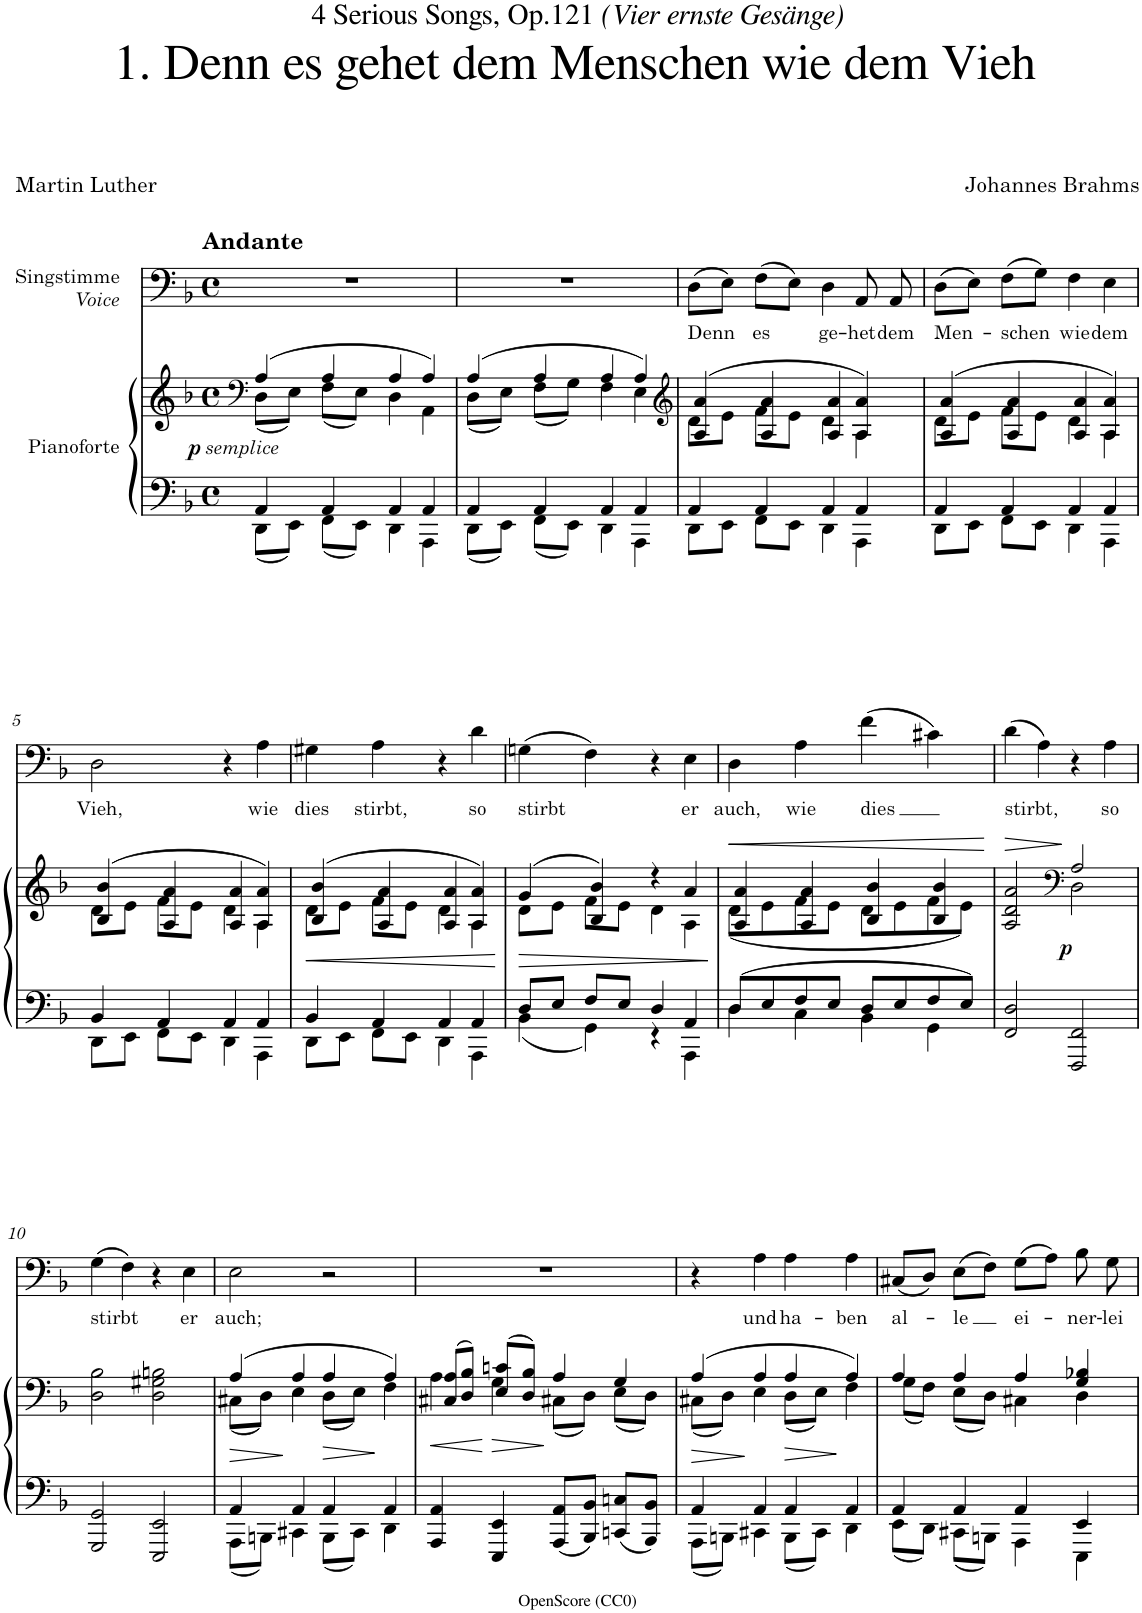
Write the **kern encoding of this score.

**kern	**kern	**dynam	**kern	**text
*part2	*part2	*part2	*part1	*part1
*staff3	*staff2	*staff2/3	*staff1	*staff1
*I"Pianoforte	*	*	*I"Singstimme Voice	*
*I'Pno	*	*	*	*
*clefF4	*clefF4	*	*clefF4	*
*k[b-]	*k[b-]	*	*k[b-]	*
*M4/4	*M4/4	*	*M4/4	*
*met(c)	*met(c)	*	*met(c)	*
=1	=1	=1	=1	=1
*^	*^	*	*	*
!	!	!	!	!	!LO:TX:a:B:t=Andante	!
!	!	!	!	!LO:DY:b	!	!
!	!	!	!	!LO:DY:n=1:b	!	!
4AA/	8DD\L	(4A/	(8D\L	p other-dynamics	1r	.
.	8EE\J	.	8E\J)	.	.	.
4AA/	8FF\L	4A/	(8F\L	.	.	.
.	8EE\J	.	8E\J)	.	.	.
4AA/	4DD\	4A/	4D\	.	.	.
4AA/	4AAA\	4A/)	4AA\	.	.	.
=2	=2	=2	=2	=2	=2	=2
4AA/	8DD\L	(4A/	(8D\L	.	1r	.
.	8EE\J	.	8E\J)	.	.	.
4AA/	8FF\L	4A/	(8F\L	.	.	.
.	8EE\J	.	8G\J)	.	.	.
4AA/	4DD\	4A/	4F\	.	.	.
4AA/	4AAA\	4A/)	4E\	.	.	.
=3	=3	=3	=3	=3	=3	=3
*	*	*clefG2	*	*	*	*
!	!	!	!	!	!	!LO:LY:b
4AA/	8DD\L	(4A/ 4a/	8d\L	.	(8D\L	Denn
.	8EE\J	.	8e\J	.	8E\J)	.
!	!	!	!	!	!	!LO:LY:b
4AA/	8FF\L	4A/ 4a/	8f\L	.	(8F\L	es
.	8EE\J	.	8e\J	.	8E\J)	.
!	!	!	!	!	!	!LO:LY:b
4AA/	4DD\	4A/ 4a/	4d\	.	4D\	ge-
!	!	!	!	!	!	!LO:LY:b
4AA/	4AAA\	4A/ 4a/)	4A\	.	8AA/	-het
!	!	!	!	!	!	!LO:LY:b
.	.	.	.	.	8AA/	dem
=4	=4	=4	=4	=4	=4	=4
!	!	!	!	!	!	!LO:LY:b
4AA/	8DD\L	(4A/ 4a/	8d\L	.	(8D\L	Men-
.	8EE\J	.	8e\J	.	8E\J)	.
!	!	!	!	!	!	!LO:LY:b
4AA/	8FF\L	4A/ 4a/	8f\L	.	(8F\L	-schen
.	8EE\J	.	8e\J	.	8G\J)	.
!	!	!	!	!	!	!LO:LY:b
4AA/	4DD\	4A/ 4a/	4d\	.	4F\	wie
!	!	!	!	!	!	!LO:LY:b
4AA/	4AAA\	4A/ 4a/)	4A\	.	4E\	dem
!!LO:LB:g=z
=5	=5	=5	=5	=5	=5	=5
!	!	!	!	!	!	!LO:LY:b
4BB-/	8DD\L	(4B-/ 4b-/	8d\L	.	2D\	Vieh,
.	8EE\J	.	8e\J	.	.	.
4AA/	8FF\L	4A/ 4a/	8f\L	.	.	.
.	8EE\J	.	8e\J	.	.	.
4AA/	4DD\	4A/ 4a/	4d\	.	4r	.
!	!	!	!	!	!	!LO:LY:b
4AA/	4AAA\	4A/ 4a/)	4A\	.	4A\	wie
=6	=6	=6	=6	=6	=6	=6
!	!	!	!	!LO:HP:b	!	!LO:LY:b
4BB-/	8DD\L	(4B-/ 4b-/	8d\L	<	4G#X\	dies
.	8EE\J	.	8e\J	.	.	.
!	!	!	!	!	!	!LO:LY:b
4AA/	8FF\L	4A/ 4a/	8f\L	.	4A\	stirbt,
.	8EE\J	.	8e\J	.	.	.
4AA/	4DD\	4A/ 4a/	4d\	.	4r	.
!	!	!	!	!	!	!LO:LY:b
4AA/	4AAA\	4A/ 4a/)	4A\	.	4d\	so
*v	*v	*	*	*	*	*
*	*v	*v	*	*	*
.	.	[	.	.
=7	=7	=7	=7	=7
*^	*	*	*	*
!	!	!	!LO:HP:b	!	!LO:LY:b
*	*	*^	*	*	*
8D/L	4BB-\	(4g/	8d\L	>	(4Gn\	stirbt
8E/J	.	.	8e\J	.	.	.
8F/L	4GG\	4B-/ 4b-/)	8f\L	.	4F\)	.
8E/J	.	.	8e\J	.	.	.
4D/	4r	4r	4d\	.	4r	.
!	!	!	!	!	!	!LO:LY:b
4AA/	4AAA\	4a/	4A\	.	4E\	er
*v	*v	*	*	*	*	*
*	*v	*v	*	*	*
.	.	]	.	.
=8	=8	=8	=8	=8
*^	*	*	*	*
!	!	!	!LO:HP:b	!	!LO:LY:b
*	*	*^	*	*	*
8D/L	4D\	4A/ 4a/	(8d\L	<	4D\	auch,
8E/	.	.	8e\	.	.	.
!	!	!	!	!	!	!LO:LY:b
8F/	4C\	4A/ 4a/	8f\	.	4A\	wie
8E/J	.	.	8e\J	.	.	.
!	!	!	!	!	!	!LO:LY:b
8D/L	4BB-\	4B-/ 4b-/	8d\L	.	(4f\	dies
8E/	.	.	8e\	.	.	.
8F/	4GG\	4B-/ 4b-/	8f\	.	4c#X\)	.
8E/J	.	.	8e\J)	.	.	.
*v	*v	*	*	*	*	*
*	*v	*v	*	*	*
.	.	[	.	.
=9	=9	=9	=9	=9
!	!	!LO:HP:b	!	!LO:LY:b
*	*^	*	*	*
2FF/ 2D/	2A/ 2d/ 2a/	2ryy	>	(4d\	stirbt,
.	.	.	.	4A\)	.
*	*clefF4	*	*	*	*
!	!	!	!LO:DY:n=1:b	!	!
2FFF/ 2FF/	2A/	2D\	] p	4r	.
!	!	!	!	!	!LO:LY:b
.	.	.	.	4A\	so
*	*v	*v	*	*	*
!!LO:LB:g=z
=10	=10	=10	=10	=10
!	!	!	!	!LO:LY:b
2GGG/ 2GG/	2D\ 2B-\	.	(4G\	stirbt
.	.	.	4F\)	.
2EEE/ 2EE/	2D\ 2G#X\ 2Bn\	.	4r	.
!	!	!	!	!LO:LY:b
.	.	.	4E\	er
=11	=11	=11	=11	=11
*^	*	*	*	*
!	!	!	!LO:HP:b	!	!LO:LY:b
*	*	*^	*	*	*
4AA/	8AAA\L	(4A/	(8C#X\L	>	2E\	auch;
.	8BBBn\J	.	8D\J)	.	.	.
4AA/	4CC#X\	4A/	4E\	]	.	.
!	!	!	!	!LO:HP:b	!	!
4AA/	8BBB\L	4A/	(8D\L	>	2r	.
.	8CC#\J	.	8E\J)	.	.	.
4AA/	4DD\	4A/)	4F\	]	.	.
=12	=12	=12	=12	=12	=12	=12
!	!	!	!	!LO:HP:b	!	!
*v	*v	*	*	*	*	*
4AAA/ 4AA/	(8C#X/ 8A/L	4A\	<	1r	.
.	8D/ 8B-/J)	.	.	.	.
!	!	!	!LO:HP:n=1:b	!	!
4EEE/ 4EE/	(8E/ 8cn/L	4G\	[ >	.	.
.	8D/ 8B-/J)	.	.	.	.
8AAA/ 8AA/L	4A/	(8C#X\L	]	.	.
8BBB-/ 8BB-/J	.	8D\J)	.	.	.
8CCn/ 8Cn/L	4G/	(8E\L	.	.	.
8BBB-/ 8BB-/J	.	8D\J)	.	.	.
=13	=13	=13	=13	=13	=13
*^	*	*	*	*	*
!	!	!	!	!LO:HP:b	!	!
4AA/	8AAA\L	(4A/	(8C#X\L	>	4r	.
.	8BBBn\J	.	8D\J)	.	.	.
!	!	!	!	!	!	!LO:LY:b
4AA/	4CC#X\	4A/	4E\	]	4A\	und
!	!	!	!	!LO:HP:b	!	!LO:LY:b
4AA/	8BBB\L	4A/	(8D\L	>	4A\	ha-
.	8CC#\J	.	8E\J)	.	.	.
!	!	!	!	!	!	!LO:LY:b
4AA/	4DD\	4A/)	4F\	]	4A\	-ben
=14	=14	=14	=14	=14	=14	=14
!	!	!	!	!	!	!LO:LY:b
4AA/	8EE\L	4A/	(8G\L	.	(8C#X/L	al-
.	8DD\J	.	8F\J)	.	8D/J)	.
!	!	!	!	!	!	!LO:LY:b
4AA/	8CC#X\L	4A/	(8E\L	.	(8E\L	-le
.	8BBBn\J	.	8D\J)	.	8F\J)	.
!	!	!	!	!	!	!LO:LY:b
4AA/	4AAA\	4A/	4C#X\	.	(8G\L	ei-
.	.	.	.	.	8A\J)	.
!	!	!	!	!	!	!LO:LY:b
4EE/	4EEE\	4G/ 4B-X/	4D\	.	8B-\	-ner-
!	!	!	!	!	!	!LO:LY:b
.	.	.	.	.	8G\	-lei
*v	*v	*	*	*	*	*
*	*v	*v	*	*	*
=	=	=	=	=
*-	*-	*-	*-	*-
